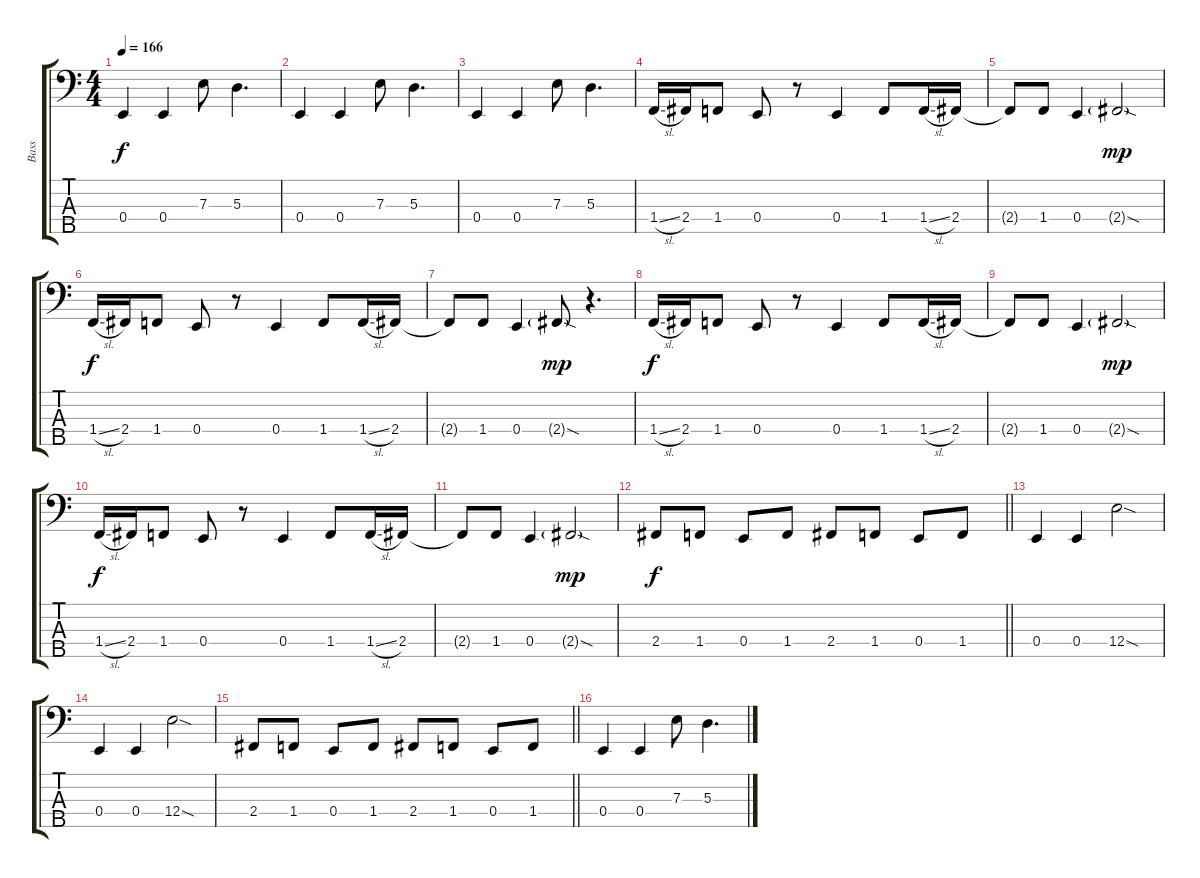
\track ("Bass" "Bass") {instrument electricbassfinger}
\staff {score tabs}
\tuning (G2 D2 A1 E1 B0) {hide}
\ts (4 4)
\tempo 166
\clef f4
\ks c
0.4.4{dy f} 0.4.4 7.3.8 5.3.4{d} |
0.4.4 0.4.4 7.3.8 5.3.4{d} |
0.4.4 0.4.4 7.3.8 5.3.4{d} |
1.4{sl}.16 2.4.16 1.4.8 0.4.8 r.8 0.4.4 1.4.8 1.4{sl}.16 2.4.16 |
2.4{t}.8 1.4.8 0.4.4 2.4{sod g}.2{dy mp} |
1.4{sl}.16{dy f} 2.4.16 1.4.8 0.4.8 r.8 0.4.4 1.4.8 1.4{sl}.16 2.4.16 |
2.4{t}.8 1.4.8 0.4.4 2.4{sod g}.8{dy mp} r.4{d} |
1.4{sl}.16{dy f} 2.4.16 1.4.8 0.4.8 r.8 0.4.4 1.4.8 1.4{sl}.16 2.4.16 |
2.4{t}.8 1.4.8 0.4.4 2.4{sod g}.2{dy mp} |
1.4{sl}.16{dy f} 2.4.16 1.4.8 0.4.8 r.8 0.4.4 1.4.8 1.4{sl}.16 2.4.16 |
2.4{t}.8 1.4.8 0.4.4 2.4{sod g}.2{dy mp} |
\barLineRight lightlight
2.4.8{dy f} 1.4.8 0.4.8 1.4.8 2.4.8 1.4.8 0.4.8 1.4.8 |
0.4.4 0.4.4 12.4{sod}.2 |
0.4.4 0.4.4 12.4{sod}.2 |
\barLineRight lightlight
2.4.8 1.4.8 0.4.8 1.4.8 2.4.8 1.4.8 0.4.8 1.4.8 |
0.4.4 0.4.4 7.3.8 5.3.4{d}
